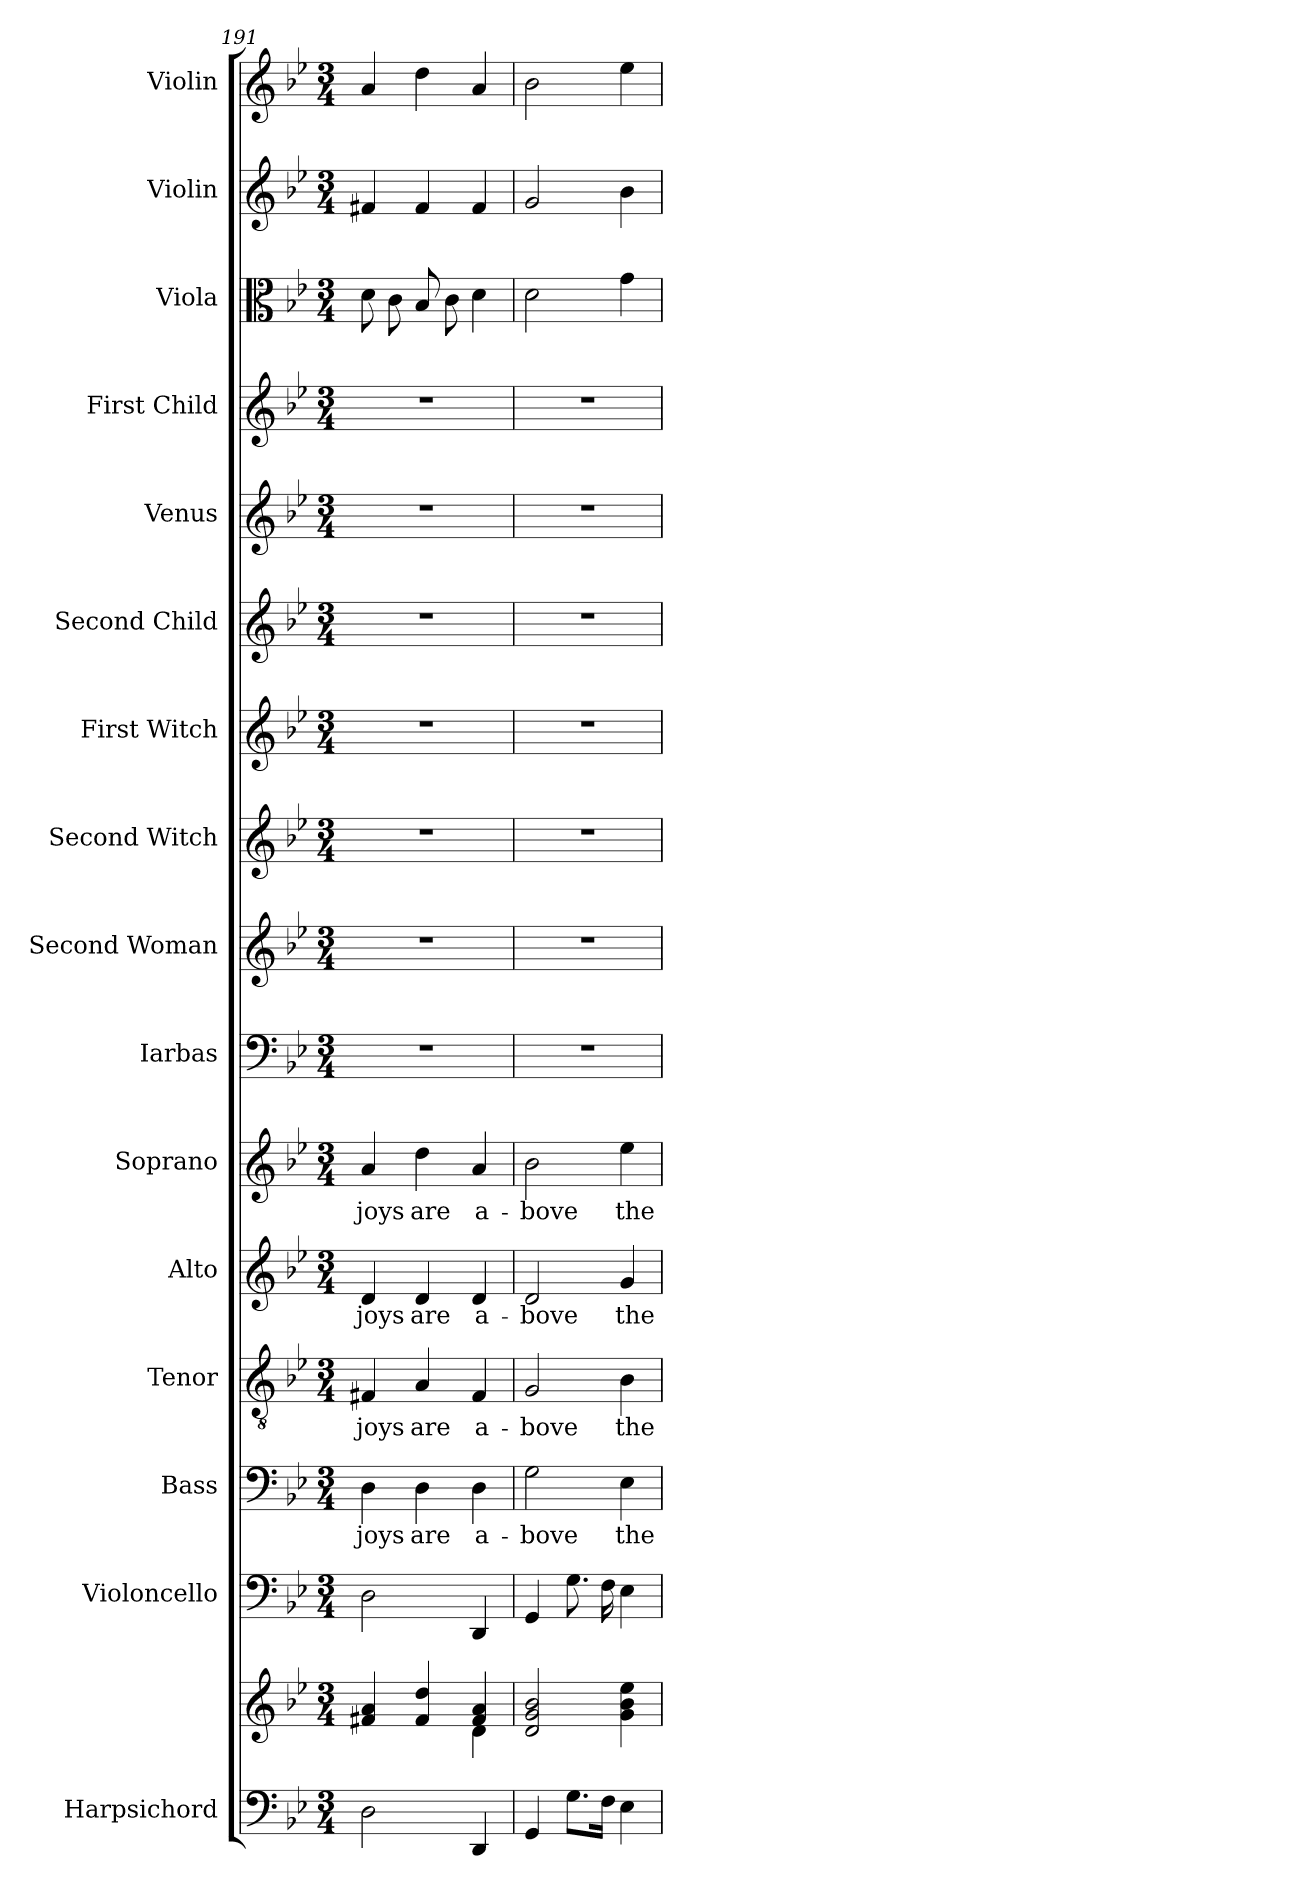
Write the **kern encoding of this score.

**kern	**kern	**kern	**kern	**text	**kern	**text	**kern	**text	**kern	**text	**kern	**kern	**kern	**kern	**kern	**kern	**kern	**kern	**kern	**kern
*part16	*part16	*part15	*part14	*part14	*part13	*part13	*part12	*part12	*part11	*part11	*part10	*part9	*part8	*part7	*part6	*part5	*part4	*part3	*part2	*part1
*staff17	*staff16	*staff15	*staff14	*staff14	*staff13	*staff13	*staff12	*staff12	*staff11	*staff11	*staff10	*staff9	*staff8	*staff7	*staff6	*staff5	*staff4	*staff3	*staff2	*staff1
*I"Harpsichord	*	*I"Violoncello	*I"Bass	*	*I"Tenor	*	*I"Alto	*	*I"Soprano	*	*I"Iarbas	*I"Second Woman	*I"Second Witch	*I"First Witch	*I"Second Child	*I"Venus	*I"First Child	*I"Viola	*I"Violin	*I"Violin
*I'Hch.	*	*I'Vc.	*I'B.	*	*I'T.	*	*I'A.	*	*I'S.	*	*I'I.	*I'2W	*I'W2.	*I'W1	*I'C2.	*I'V.	*I'C1	*I'Vla.	*I'Vln.	*I'Vln.
*clefF4	*clefG2	*clefF4	*clefF4	*	*clefGv2	*	*clefG2	*	*clefG2	*	*clefF4	*clefG2	*clefG2	*clefG2	*clefG2	*clefG2	*clefG2	*clefC3	*clefG2	*clefG2
*k[b-e-]	*k[b-e-]	*k[b-e-]	*k[b-e-]	*	*k[b-e-]	*	*k[b-e-]	*	*k[b-e-]	*	*k[b-e-]	*k[b-e-]	*k[b-e-]	*k[b-e-]	*k[b-e-]	*k[b-e-]	*k[b-e-]	*k[b-e-]	*k[b-e-]	*k[b-e-]
*M3/4	*M3/4	*M3/4	*M3/4	*	*M3/4	*	*M3/4	*	*M3/4	*	*M3/4	*M3/4	*M3/4	*M3/4	*M3/4	*M3/4	*M3/4	*M3/4	*M3/4	*M3/4
=191	=191	=191	=191	=191	=191	=191	=191	=191	=191	=191	=191	=191	=191	=191	=191	=191	=191	=191	=191	=191
*	*^	*	*	*	*	*	*	*	*	*	*	*	*	*	*	*	*	*	*	*
!	!	!	!	!	!LO:LY:b	!	!LO:LY:b	!	!LO:LY:b	!	!LO:LY:b	!	!	!	!	!	!	!	!	!	!
2D\	4f#X/ 4a/	2ryy	2D\	4D\	joys	4F#X/	joys	4d/	joys	4a/	joys	2.r	2.r	2.r	2.r	2.r	2.r	2.r	8d\	4f#X/	4a/
.	.	.	.	.	.	.	.	.	.	.	.	.	.	.	.	.	.	.	8c\	.	.
!	!	!	!	!	!LO:LY:b	!	!LO:LY:b	!	!LO:LY:b	!	!LO:LY:b	!	!	!	!	!	!	!	!	!	!
.	4f#/ 4dd/	.	.	4D\	are	4A/	are	4d/	are	4dd\	are	.	.	.	.	.	.	.	8B-/	4f#/	4dd\
.	.	.	.	.	.	.	.	.	.	.	.	.	.	.	.	.	.	.	8c\	.	.
!	!	!	!	!	!LO:LY:b	!	!LO:LY:b	!	!LO:LY:b	!	!LO:LY:b	!	!	!	!	!	!	!	!	!	!
4DD/	4f#/ 4a/	4d\	4DD/	4D\	a-	4F#/	a-	4d/	a-	4a/	a-	.	.	.	.	.	.	.	4d\	4f#/	4a/
=192	=192	=192	=192	=192	=192	=192	=192	=192	=192	=192	=192	=192	=192	=192	=192	=192	=192	=192	=192	=192	=192
!	!	!	!	!	!LO:LY:b	!	!LO:LY:b	!	!LO:LY:b	!	!LO:LY:b	!	!	!	!	!	!	!	!	!	!
*	*v	*v	*	*	*	*	*	*	*	*	*	*	*	*	*	*	*	*	*	*	*
4GG/	2d/ 2g/ 2b-/	4GG/	2G\	-bove	2G/	-bove	2d/	-bove	2b-\	-bove	2.r	2.r	2.r	2.r	2.r	2.r	2.r	2d\	2g/	2b-\
8.G\L	.	8.G\	.	.	.	.	.	.	.	.	.	.	.	.	.	.	.	.	.	.
16F\Jk	.	16F\	.	.	.	.	.	.	.	.	.	.	.	.	.	.	.	.	.	.
!	!	!	!	!LO:LY:b	!	!LO:LY:b	!	!LO:LY:b	!	!LO:LY:b	!	!	!	!	!	!	!	!	!	!
4E-\	4g\ 4b-\ 4ee-\	4E-\	4E-\	the	4B-\	the	4g/	the	4ee-\	the	.	.	.	.	.	.	.	4g\	4b-\	4ee-\
=	=	=	=	=	=	=	=	=	=	=	=	=	=	=	=	=	=	=	=	=
*-	*-	*-	*-	*-	*-	*-	*-	*-	*-	*-	*-	*-	*-	*-	*-	*-	*-	*-	*-	*-
